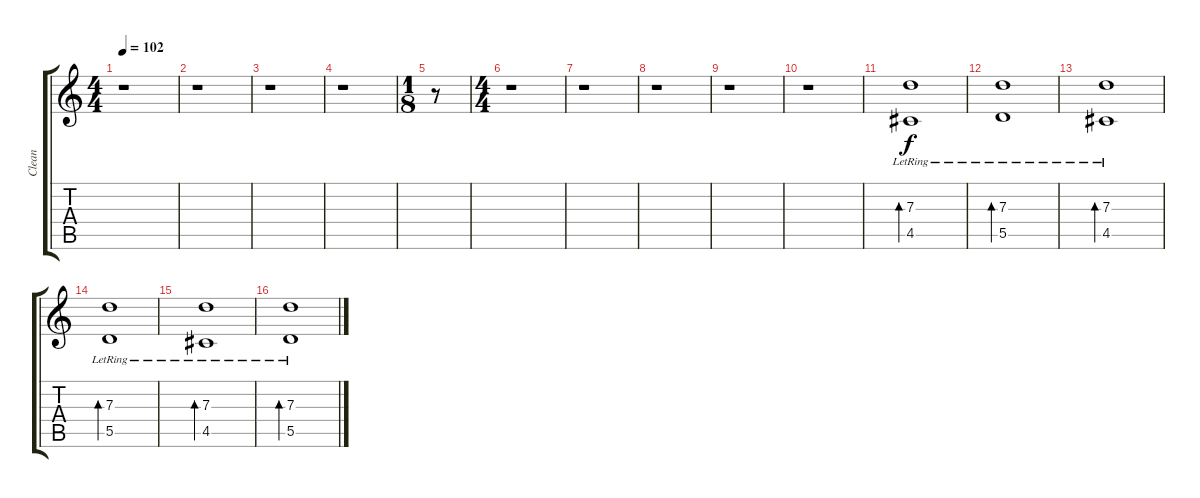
\track ("Clean" "Clean") {instrument electricguitarclean}
\staff {score tabs}
\tuning (E4 B3 G3 D3 A2 D2) {hide}
\ts (4 4)
\tempo 102
\clef g2
\ks c
r.1{dy f} |
r.1 |
r.1 |
r.1 |
\ts (1 8)
r.8 |
\ts (4 4)
r.1 |
r.1 |
r.1 |
r.1 |
r.1 |
(7.3{lr} 4.5{lr}).1{bd 240} |
(7.3{lr} 5.5{lr}).1{bd 240} |
(7.3{lr} 4.5{lr}).1{bd 240} |
(7.3{lr} 5.5{lr}).1{bd 240} |
(7.3{lr} 4.5{lr}).1{bd 240} |
(7.3{lr} 5.5{lr}).1{bd 240}
